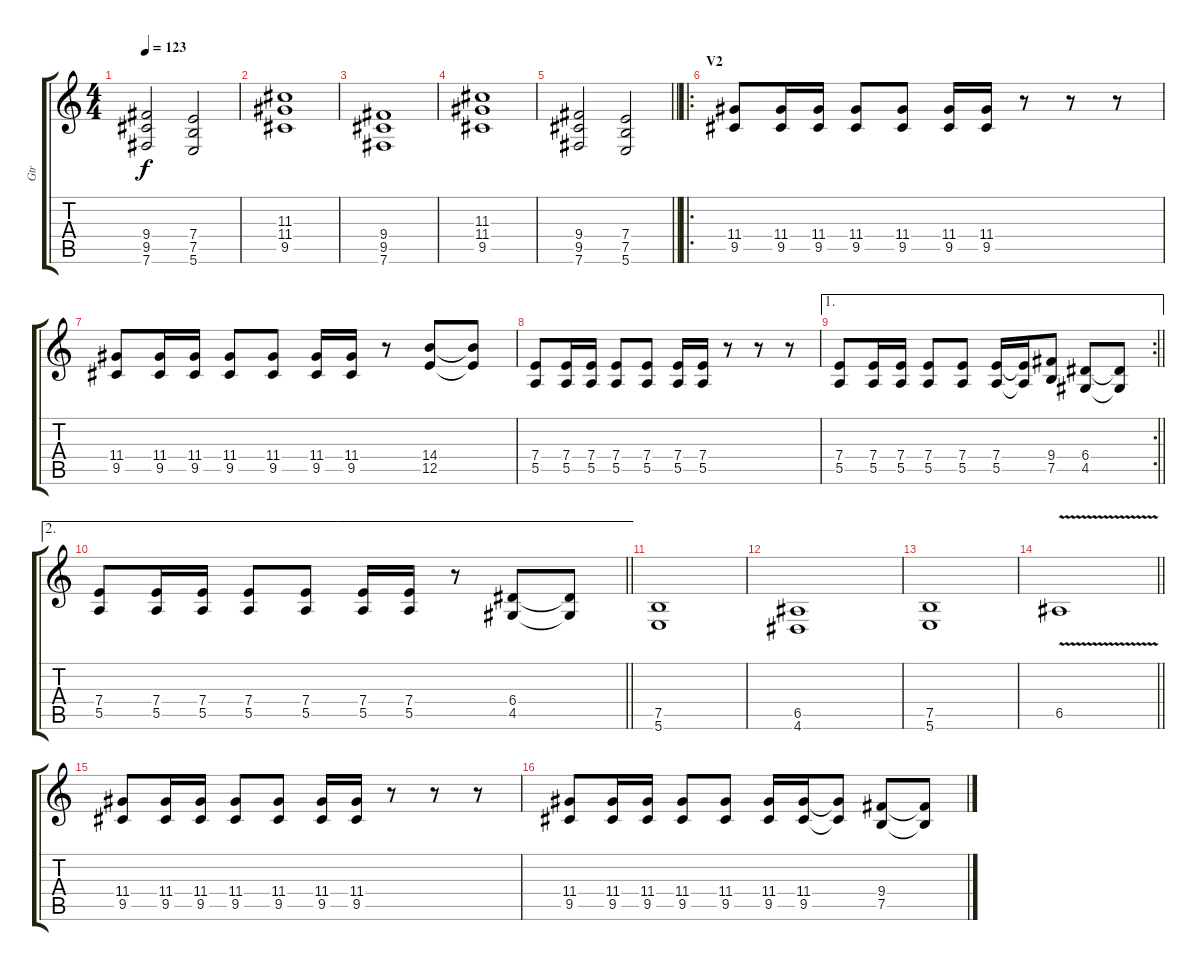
\track ("Gtr" "Gtr") {instrument distortionguitar}
\staff {score tabs}
\tuning (B3 Gb3 D3 A2 E2 B1) {hide}
\ts (4 4)
\tempo 123
\clef g2
\ks c
(9.4 9.5 7.6).2{dy f} (7.4 7.5 5.6).2 |
(11.3 11.4 9.5).1 |
(9.4 9.5 7.6).1 |
(11.3 11.4 9.5).1 |
\barLineRight lightlight
(9.4 9.5 7.6).2 (7.4 7.5 5.6).2 |
\ro
\section ("" "V2")
(11.4 9.5).8 (11.4 9.5).16 (11.4 9.5).16 (11.4 9.5).8 (11.4 9.5).8 (11.4 9.5).16 (11.4 9.5).16 r.8 r.8 r.8 |
(11.4 9.5).8 (11.4 9.5).16 (11.4 9.5).16 (11.4 9.5).8 (11.4 9.5).8 (11.4 9.5).16 (11.4 9.5).16 r.8 (14.4 12.5).8 (14.4{t} 12.5{t}).8 |
(7.4 5.5).8 (7.4 5.5).16 (7.4 5.5).16 (7.4 5.5).8 (7.4 5.5).8 (7.4 5.5).16 (7.4 5.5).16 r.8 r.8 r.8 |
\ae 1
\rc 2
\barLineRight lightlight
(7.4 5.5).8 (7.4 5.5).16 (7.4 5.5).16 (7.4 5.5).8 (7.4 5.5).8 (7.4 5.5).16 (7.4{t} 5.5{t}).16 (9.4 7.5).8 (6.4 4.5).8 (6.4{t} 4.5{t}).8 |
\ae 2
\barLineRight lightlight
(7.4 5.5).8 (7.4 5.5).16 (7.4 5.5).16 (7.4 5.5).8 (7.4 5.5).8 (7.4 5.5).16 (7.4 5.5).16 r.8 (6.4 4.5).8 (6.4{t} 4.5{t}).8 |
\section ("" "")
(7.5 5.6).1 |
(6.5 4.6).1 |
(7.5 5.6).1 |
\barLineRight lightlight
6.5{v}.1 |
\section ("" "")
(11.4 9.5).8 (11.4 9.5).16 (11.4 9.5).16 (11.4 9.5).8 (11.4 9.5).8 (11.4 9.5).16 (11.4 9.5).16 r.8 r.8 r.8 |
(11.4 9.5).8 (11.4 9.5).16 (11.4 9.5).16 (11.4 9.5).8 (11.4 9.5).8 (11.4 9.5).16 (11.4 9.5).16 (11.4{t} 9.5{t}).8 (9.4 7.5).8 (9.4{t} 7.5{t}).8
